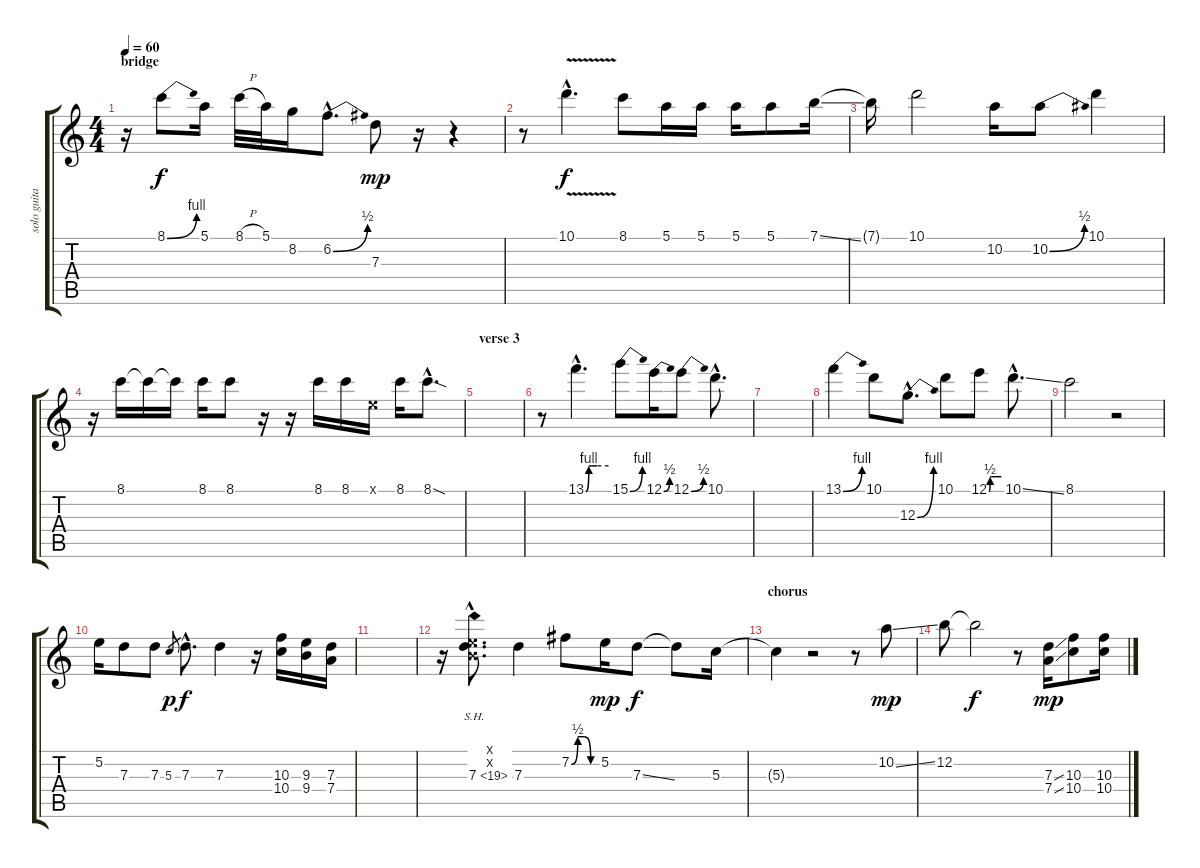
\track ("solo guitar" "solo guita") {instrument acousticguitarsteel}
\staff {score tabs}
\tuning (E4 B3 G3 D3 A2 E2) {hide}
\ts (4 4)
\section ("" "bridge")
\tempo 60
\clef g2
\ks c
r.16{dy mp} 8.1{be (bend 0 0 60 4)}.8{dy f} 5.1.16 8.1{h}.32 5.1.32 8.2.16 6.2{be (bend 0 0 60 2) hac}.8{d} 7.3.8{dy mp} r.16 r.4 |
r.8 10.1{v hac}.4{d dy f} 8.1.8 5.1.16 5.1.16 5.1.16 5.1.8 7.1{ss}.16 |
7.1{t}.16 10.1.2 10.2.16 10.2{be (bend 0 0 60 2)}.8 10.1.4 |
r.16 8.1.16 8.1{t}.16 8.1{t}.16 8.1.16 8.1.8 r.16 r.16 8.1.16 8.1.16 0.1{x}.16 8.1.16 8.1{sod hac}.8{d} |
\section ("" "verse 3")
|
r.8 13.1{be (custom 0 0 8 4 16 4 30 4 60 4) hac}.4{d} 15.1{be (bend 0 0 60 4)}.8 12.1{be (bend 0 0 60 2)}.16 12.1{be (bend 0 0 60 2)}.8 10.1{hac}.8{d} |
|
13.1{be (bend 0 0 60 4)}.4 10.1.8 12.3{be (bend 0 0 60 4) hac}.8{d} 10.1.8 12.1{be (custom 0 0 6 2 13 2 30 2 60 2)}.8 10.1{ss hac}.8{d} |
8.1.2 r.2 |
5.2.16 7.3.8 7.3.8 5.3.8{gr dy p} 7.3{hac}.8{d dy f} 7.3.4 r.16 (10.3 10.4).16 (9.3 9.4).16 (7.3 7.4).16 |
|
r.16 (0.1{hac x} 0.2{hac x} 7.3{sh 12 hac}).8{d} 7.3.4 7.2{be (custom 0 0 15 2 30 2 45 0 60 0)}.8 5.2.16{dy mp} 7.3{ss}.8{dy f} 7.3{t}.8 5.3.16 |
\section ("" "chorus")
5.3{t}.4 r.2 r.8 10.2{ss}.8{dy mp} |
12.2.8 12.2{t}.2{dy f} r.8 (7.3{ss} 7.4{ss}).16{dy mp} (10.3 10.4).8 (10.3 10.4).16
